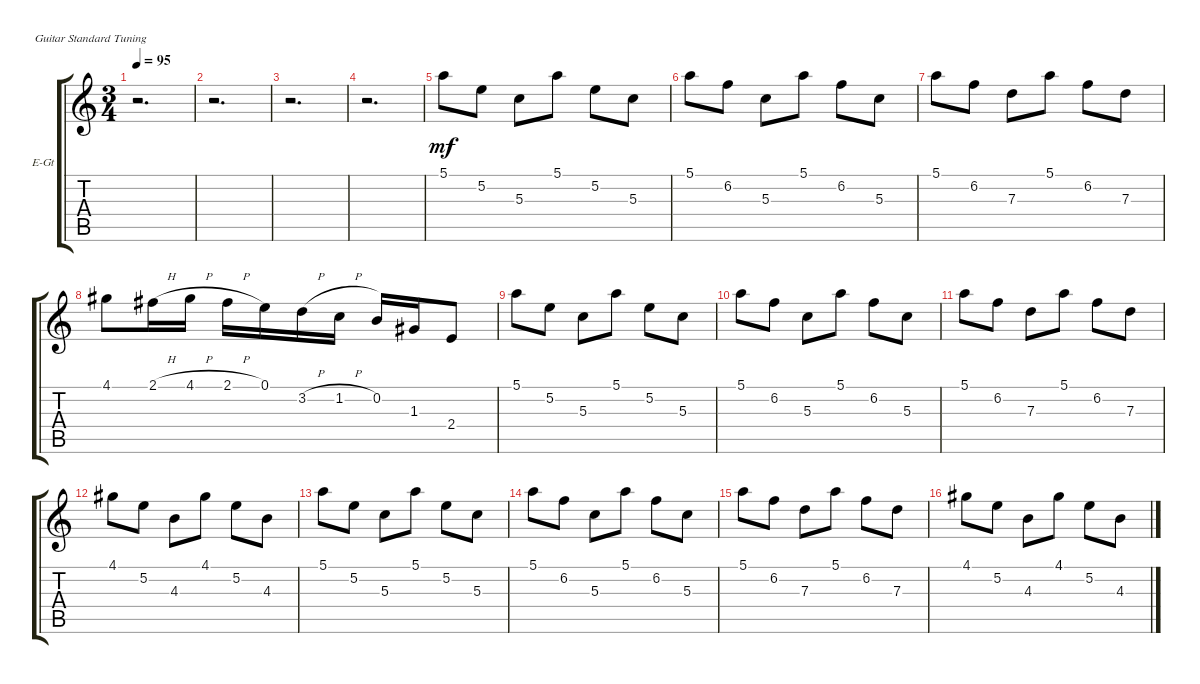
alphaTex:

\defaultSystemsLayout 4
\bracketExtendMode groupsimilarinstruments
\firstSystemTrackNameOrientation horizontal
\otherSystemsTrackNameOrientation horizontal
\track ("Electric Guitar" "E-Gt") {instrument electricguitarclean}
\staff {score tabs}
\tuning (E4 B3 G3 D3 A2 E2)
\ts (3 4)
\tempo 95
\clef g2
\ks c
r.2{d dy f} |
r.2{d} |
r.2{d} |
r.2{d} |
5.1.8{dy mf} 5.2.8 5.3.8 5.1.8 5.2.8 5.3.8 |
5.1.8 6.2.8 5.3.8 5.1.8 6.2.8 5.3.8 |
5.1.8 6.2.8 7.3.8 5.1.8 6.2.8 7.3.8 |
4.1.8 2.1{h}.16 4.1{h}.16 2.1{h}.16 0.1.16 3.2{h}.16 1.2{h}.16 0.2.16 1.3.16 2.4.8 |
5.1.8 5.2.8 5.3.8 5.1.8 5.2.8 5.3.8 |
5.1.8 6.2.8 5.3.8 5.1.8 6.2.8 5.3.8 |
5.1.8 6.2.8 7.3.8 5.1.8 6.2.8 7.3.8 |
4.1.8 5.2.8 4.3.8 4.1.8 5.2.8 4.3.8 |
5.1.8 5.2.8 5.3.8 5.1.8 5.2.8 5.3.8 |
5.1.8 6.2.8 5.3.8 5.1.8 6.2.8 5.3.8 |
5.1.8 6.2.8 7.3.8 5.1.8 6.2.8 7.3.8 |
4.1.8 5.2.8 4.3.8 4.1.8 5.2.8 4.3.8
